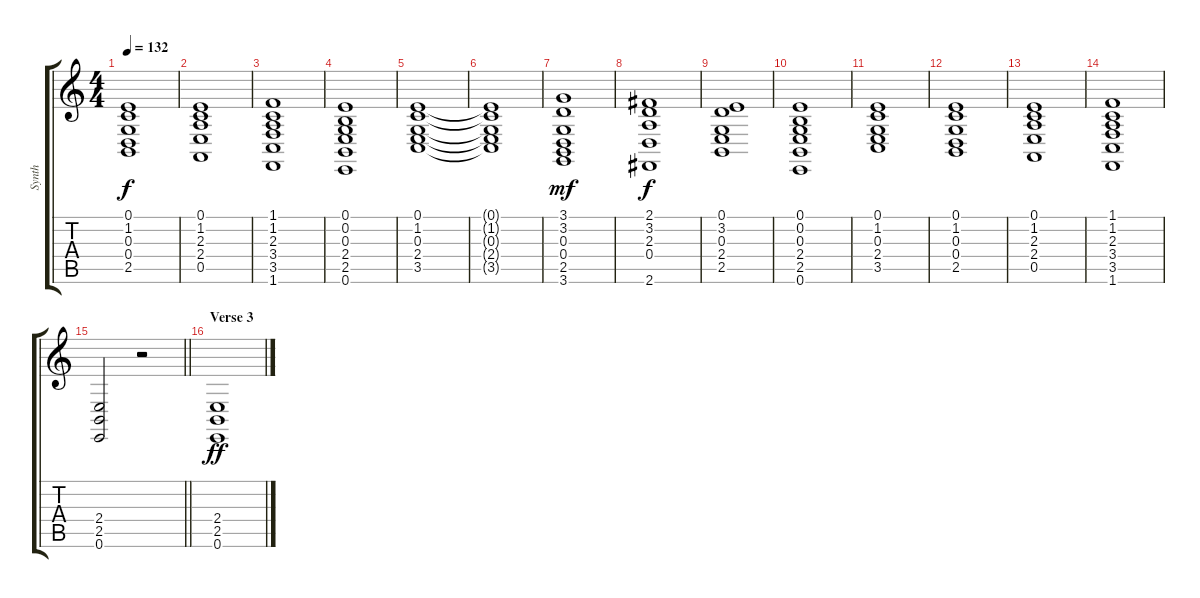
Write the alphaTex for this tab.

\track ("Synth" "Synth") {instrument pad2warm}
\staff {score tabs}
\tuning (E4 B3 G3 D3 A2 E2) {hide}
\ts (4 4)
\tempo 132
\clef g2
\ks c
(0.1 1.2 0.3 0.4 2.5).1{dy f} |
(0.1 1.2 2.3 2.4 0.5).1 |
(1.1 1.2 2.3 3.4 3.5 1.6).1 |
(0.1 0.2 0.3 2.4 2.5 0.6).1 |
(0.1 1.2 0.3 2.4 3.5).1 |
(0.1{t} 1.2{t} 0.3{t} 2.4{t} 3.5{t}).1 |
(3.1 3.2 0.3 0.4 2.5 3.6).1{dy mf} |
(2.1 3.2 2.3 0.4 2.6).1{dy f} |
(0.1 3.2 0.3 2.4 2.5).1 |
(0.1 0.2 0.3 2.4 2.5 0.6).1 |
(0.1 1.2 0.3 2.4 3.5).1 |
(0.1 1.2 0.3 0.4 2.5).1 |
(0.1 1.2 2.3 2.4 0.5).1 |
(1.1 1.2 2.3 3.4 3.5 1.6).1 |
\barLineRight lightlight
(2.4 2.5 0.6).2 r.2 |
\section ("" "Verse 3")
(2.4 2.5 0.6).1{dy ff}
